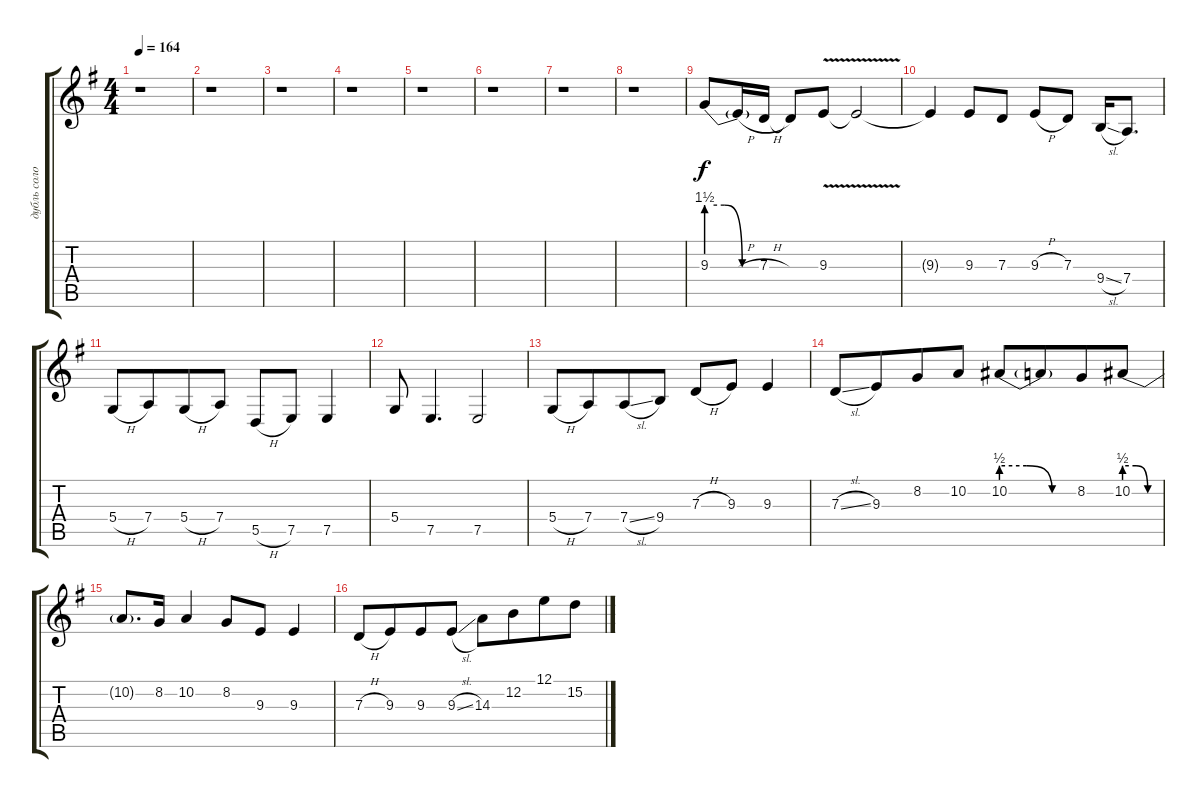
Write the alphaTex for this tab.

\track ("дубль соло" "дубль соло") {instrument lead7fifths}
\staff {score tabs}
\tuning (E4 B3 G3 D3 A2 E2) {hide}
\ts (4 4)
\tempo 164
\clef g2
\ks eminor
r.1{dy f} |
r.1 |
r.1 |
r.1 |
r.1 |
r.1 |
r.1 |
r.1 |
9.3{be (custom 0 6 20 6 40 0 60 0)}.8 9.3{h t}.16 7.3{h}.16 7.3{t}.8 9.3{v}.8 9.3{t}.2 |
9.3{t}.4 9.3.8 7.3.8 9.3{h}.8 7.3.8 9.4{sl}.16 7.4.8{d} |
5.4{h}.8 7.4.8{beam merge} 5.4{h}.8 7.4.8 5.5{h}.8 7.5.8 7.5.4 |
5.4.8 7.5.4{d} 7.5.2 |
5.4{h}.8 7.4.8{beam merge} 7.4{sl}.8 9.4.8 7.3{h}.8 9.3.8 9.3.4 |
7.3{sl}.8 9.3.8{beam merge} 8.2.8 10.2.8 10.2{be (custom 0 2 20 2 40 0 60 0)}.8 10.2{t}.8{beam merge} 8.2.8 10.2{be (custom 0 2 20 2 40 0 60 0)}.8 |
10.2{t}.8{d} 8.2.16 10.2.4 8.2.8 9.3.8 9.3.4 |
7.3{h}.8 9.3.8{beam merge} 9.3.8 9.3{sl}.8 14.3.8 12.2.8{beam merge} 12.1.8 15.2.8
